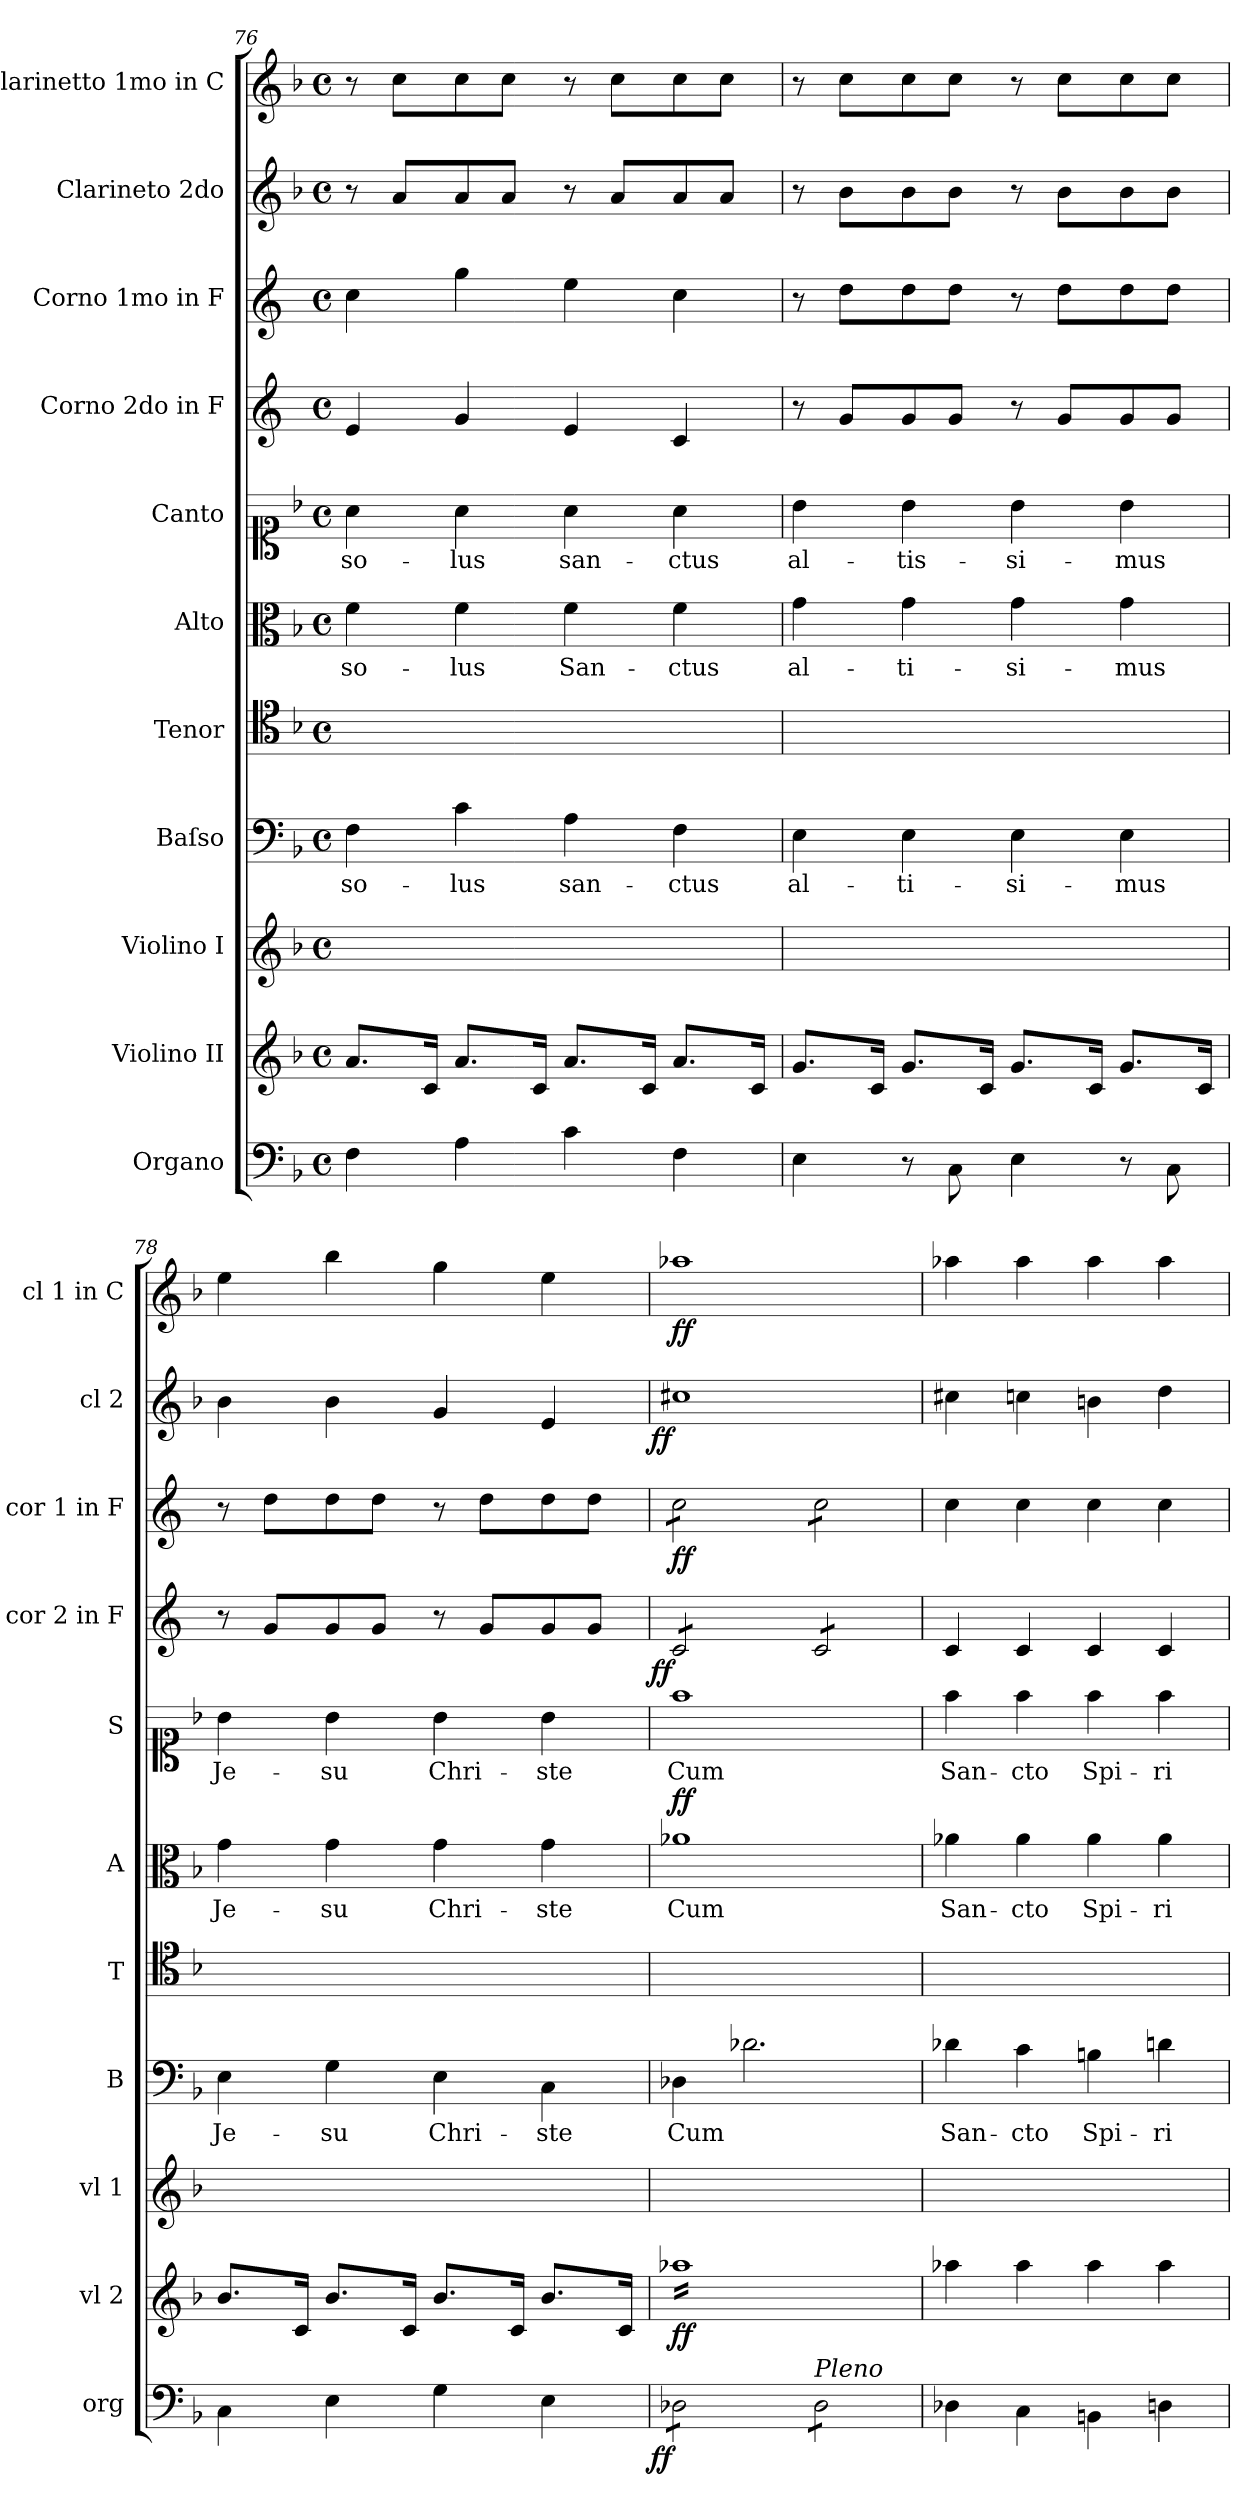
**kern	**dynam	**kern	**dynam	**kern	**kern	**text	**kern	**kern	**text	**dynam	**kern	**text	**kern	**dynam	**kern	**dynam	**kern	**dynam	**kern	**dynam
*part11	*part11	*part10	*part10	*part9	*part8	*part8	*part7	*part6	*part6	*part6	*part5	*part5	*part4	*part4	*part3	*part3	*part2	*part2	*part1	*part1
*staff11	*staff11	*staff10	*staff10	*staff9	*staff8	*staff8	*staff7	*staff6	*staff6	*staff6	*staff5	*staff5	*staff4	*staff4	*staff3	*staff3	*staff2	*staff2	*staff1	*staff1
*I"Organo	*	*I"Violino II	*	*I"Violino I	*I"Baſso	*	*I"Tenor	*I"Alto	*	*	*I"Canto	*	*I"Corno 2do in F	*	*I"Corno 1mo in F	*	*I"Clarineto 2do	*	*I"Clarinetto 1mo in C	*
*I'org	*	*I'vl 2	*	*I'vl 1	*I'B	*	*I'T	*I'A	*	*	*I'S	*	*I'cor 2 in F	*	*I'cor 1 in F	*	*I'cl 2	*	*I'cl 1 in C	*
*clefF4	*	*clefG2	*	*clefG2	*clefF4	*	*clefC4	*clefC3	*	*	*clefC1	*	*clefG2	*	*clefG2	*	*clefG2	*	*clefG2	*
*	*	*	*	*	*	*	*	*	*	*	*	*	*ITrd4c7	*	*ITrd4c7	*	*	*	*	*
*k[b-]	*	*k[b-]	*	*k[b-]	*k[b-]	*	*k[b-]	*k[b-]	*	*	*k[b-]	*	*k[b-]	*	*k[b-]	*	*k[b-]	*	*k[b-]	*
*F:	*	*F:	*	*F:	*F:	*	*F:	*F:	*	*	*F:	*	*	*	*	*	*F:	*	*F:	*
*M4/4	*	*M4/4	*	*M4/4	*M4/4	*	*M4/4	*M4/4	*	*	*M4/4	*	*M4/4	*	*M4/4	*	*M4/4	*	*M4/4	*
*met(c)	*	*met(c)	*	*met(c)	*met(c)	*	*met(c)	*met(c)	*	*	*met(c)	*	*met(c)	*	*met(c)	*	*met(c)	*	*met(c)	*
=76	=76	=76	=76	=76	=76	=76	=76	=76	=76	=76	=76	=76	=76	=76	=76	=76	=76	=76	=76	=76
4F\	.	8.a/L	.	1ryy	4F\	so-	1ryy	4f\	so-	.	4a\	so-	4A/	.	4f\	.	8r	.	8r	.
.	.	.	.	.	.	.	.	.	.	.	.	.	.	.	.	.	8a/L	.	8cc\L	.
.	.	16c/Jk	.	.	.	.	.	.	.	.	.	.	.	.	.	.	.	.	.	.
4A\	.	8.a/L	.	.	4c\	-lus	.	4f\	-lus	.	4a\	-lus	4c/	.	4cc\	.	8a/	.	8cc\	.
.	.	.	.	.	.	.	.	.	.	.	.	.	.	.	.	.	8a/J	.	8cc\J	.
.	.	16c/Jk	.	.	.	.	.	.	.	.	.	.	.	.	.	.	.	.	.	.
4c\	.	8.a/L	.	.	4A\	san-	.	4f\	San-	.	4a\	san-	4A/	.	4a\	.	8r	.	8r	.
.	.	.	.	.	.	.	.	.	.	.	.	.	.	.	.	.	8a/L	.	8cc\L	.
.	.	16c/Jk	.	.	.	.	.	.	.	.	.	.	.	.	.	.	.	.	.	.
4F\	.	8.a/L	.	.	4F\	-ctus	.	4f\	-ctus	.	4a\	-ctus	4F/	.	4f\	.	8a/	.	8cc\	.
.	.	.	.	.	.	.	.	.	.	.	.	.	.	.	.	.	8a/J	.	8cc\J	.
.	.	16c/Jk	.	.	.	.	.	.	.	.	.	.	.	.	.	.	.	.	.	.
=77	=77	=77	=77	=77	=77	=77	=77	=77	=77	=77	=77	=77	=77	=77	=77	=77	=77	=77	=77	=77
4E\	.	8.g/L	.	1ryy	4E\	al-	1ryy	4g\	al-	.	4b-\	al-	8r	.	8r	.	8r	.	8r	.
.	.	.	.	.	.	.	.	.	.	.	.	.	8c/L	.	8g\L	.	8b-\L	.	8cc\L	.
.	.	16c/Jk	.	.	.	.	.	.	.	.	.	.	.	.	.	.	.	.	.	.
8r	.	8.g/L	.	.	4E\	-ti-	.	4g\	-ti-	.	4b-\	-tis-	8c/	.	8g\	.	8b-\	.	8cc\	.
8C\	.	.	.	.	.	.	.	.	.	.	.	.	8c/J	.	8g\J	.	8b-\J	.	8cc\J	.
.	.	16c/Jk	.	.	.	.	.	.	.	.	.	.	.	.	.	.	.	.	.	.
4E\	.	8.g/L	.	.	4E\	-si-	.	4g\	-si-	.	4b-\	-si-	8r	.	8r	.	8r	.	8r	.
.	.	.	.	.	.	.	.	.	.	.	.	.	8c/L	.	8g\L	.	8b-\L	.	8cc\L	.
.	.	16c/Jk	.	.	.	.	.	.	.	.	.	.	.	.	.	.	.	.	.	.
8r	.	8.g/L	.	.	4E\	-mus	.	4g\	-mus	.	4b-\	-mus	8c/	.	8g\	.	8b-\	.	8cc\	.
8C\	.	.	.	.	.	.	.	.	.	.	.	.	8c/J	.	8g\J	.	8b-\J	.	8cc\J	.
.	.	16c/Jk	.	.	.	.	.	.	.	.	.	.	.	.	.	.	.	.	.	.
=78	=78	=78	=78	=78	=78	=78	=78	=78	=78	=78	=78	=78	=78	=78	=78	=78	=78	=78	=78	=78
4C\	.	8.b-/L	.	1ryy	4E\	Je-	1ryy	4g\	Je-	.	4b-\	Je-	8r	.	8r	.	4b-\	.	4ee\	.
.	.	.	.	.	.	.	.	.	.	.	.	.	8c/L	.	8g\L	.	.	.	.	.
.	.	16c/Jk	.	.	.	.	.	.	.	.	.	.	.	.	.	.	.	.	.	.
4E\	.	8.b-/L	.	.	4G\	-su	.	4g\	-su	.	4b-\	-su	8c/	.	8g\	.	4b-\	.	4bb-\	.
.	.	.	.	.	.	.	.	.	.	.	.	.	8c/J	.	8g\J	.	.	.	.	.
.	.	16c/Jk	.	.	.	.	.	.	.	.	.	.	.	.	.	.	.	.	.	.
4G\	.	8.b-/L	.	.	4E\	Chri-	.	4g\	Chri-	.	4b-\	Chri-	8r	.	8r	.	4g/	.	4gg\	.
.	.	.	.	.	.	.	.	.	.	.	.	.	8c/L	.	8g\L	.	.	.	.	.
.	.	16c/Jk	.	.	.	.	.	.	.	.	.	.	.	.	.	.	.	.	.	.
4E\	.	8.b-/L	.	.	4C\	-ste	.	4g\	-ste	.	4b-\	-ste	8c/	.	8g\	.	4e/	.	4ee\	.
.	.	.	.	.	.	.	.	.	.	.	.	.	8c/J	.	8g\J	.	.	.	.	.
.	.	16c/Jk	.	.	.	.	.	.	.	.	.	.	.	.	.	.	.	.	.	.
=79	=79	=79	=79	=79	=79	=79	=79	=79	=79	=79	=79	=79	=79	=79	=79	=79	=79	=79	=79	=79
!	!LO:DY:rj	!	!	!	!	!	!	!	!	!LO:DY:b	!	!	!	!LO:DY:rj	!	!	!	!LO:DY:rj	!	!
*tremolo	*	*	*	*	*	*	*	*	*	*	*	*	*	*	*	*	*	*	*	*
*	*	*tremolo	*	*	*	*	*	*	*	*	*	*	*	*	*	*	*	*	*	*
*	*	*	*	*	*	*	*	*	*	*	*	*	*tremolo	*	*	*	*	*	*	*
*	*	*	*	*	*	*	*	*	*	*	*	*	*	*	*tremolo	*	*	*	*	*
8D-X\L	ff	16aa-X\LL	ff	1ryy	4D-X\	Cum	1ryy	1a-X	Cum	ff	1ff	Cum	8F/L	ff	8f\L	ff	1cc#X	ff	1aa-X	ff
.	.	16aa-X\	.	.	.	.	.	.	.	.	.	.	.	.	.	.	.	.	.	.
8D-X\	.	16aa-X\	.	.	.	.	.	.	.	.	.	.	8F/	.	8f\	.	.	.	.	.
.	.	16aa-X\	.	.	.	.	.	.	.	.	.	.	.	.	.	.	.	.	.	.
8D-X\	.	16aa-X\	.	.	2.d-X\	.	.	.	.	.	.	.	8F/	.	8f\	.	.	.	.	.
.	.	16aa-X\	.	.	.	.	.	.	.	.	.	.	.	.	.	.	.	.	.	.
8D-X\J	.	16aa-X\	.	.	.	.	.	.	.	.	.	.	8F/J	.	8f\J	.	.	.	.	.
.	.	16aa-X\	.	.	.	.	.	.	.	.	.	.	.	.	.	.	.	.	.	.
!LO:TX:a:i:t=Pleno	!	!	!	!	!	!	!	!	!	!	!	!	!	!	!	!	!	!	!	!
8D-\L	.	16aa-X\	.	.	.	.	.	.	.	.	.	.	8F/L	.	8f\L	.	.	.	.	.
.	.	16aa-X\	.	.	.	.	.	.	.	.	.	.	.	.	.	.	.	.	.	.
8D-\	.	16aa-X\	.	.	.	.	.	.	.	.	.	.	8F/	.	8f\	.	.	.	.	.
.	.	16aa-X\	.	.	.	.	.	.	.	.	.	.	.	.	.	.	.	.	.	.
8D-\	.	16aa-X\	.	.	.	.	.	.	.	.	.	.	8F/	.	8f\	.	.	.	.	.
.	.	16aa-X\	.	.	.	.	.	.	.	.	.	.	.	.	.	.	.	.	.	.
8D-\J	.	16aa-X\	.	.	.	.	.	.	.	.	.	.	8F/J	.	8f\J	.	.	.	.	.
*	*	*	*	*	*	*	*	*	*	*	*	*	*	*	*Xtremolo	*	*	*	*	*
*	*	*	*	*	*	*	*	*	*	*	*	*	*Xtremolo	*	*	*	*	*	*	*
*Xtremolo	*	*	*	*	*	*	*	*	*	*	*	*	*	*	*	*	*	*	*	*
.	.	16aa-X\JJ	.	.	.	.	.	.	.	.	.	.	.	.	.	.	.	.	.	.
*	*	*Xtremolo	*	*	*	*	*	*	*	*	*	*	*	*	*	*	*	*	*	*
=80	=80	=80	=80	=80	=80	=80	=80	=80	=80	=80	=80	=80	=80	=80	=80	=80	=80	=80	=80	=80
4D-X\	.	4aa-X\	.	1ryy	4d-X\	San-	1ryy	4a-X\	San-	.	4ff\	San-	4F/	.	4f\	.	4cc#X\	.	4aa-X\	.
4C\	.	4aa-\	.	.	4c\	-cto	.	4a-\	-cto	.	4ff\	-cto	4F/	.	4f\	.	4ccn\	.	4aa-\	.
4BBn\	.	4aa-\	.	.	4Bn\	Spi-	.	4a-\	Spi-	.	4ff\	Spi-	4F/	.	4f\	.	4bn\	.	4aa-\	.
4Dn\	.	4aa-\	.	.	4dn\	-ri-	.	4a-\	-ri-	.	4ff\	-ri-	4F/	.	4f\	.	4dd\	.	4aa-\	.
=	=	=	=	=	=	=	=	=	=	=	=	=	=	=	=	=	=	=	=	=
*-	*-	*-	*-	*-	*-	*-	*-	*-	*-	*-	*-	*-	*-	*-	*-	*-	*-	*-	*-	*-
